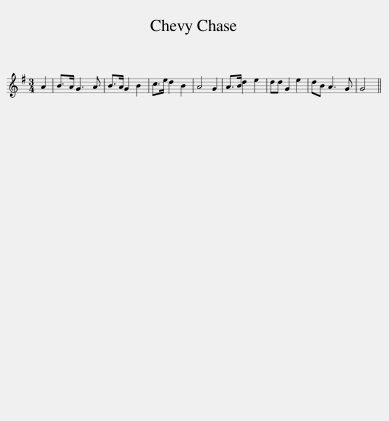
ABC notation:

X:1
L:1/8
M:3/4
I:linebreak $
K:G
V:1 treble
V:1
 A2 | B>A G3 A | B>A G2 B2 | c>e d2 B2 | A4 G2 | %5
 A>B d2 e2 | dd G2 e2 | dB A3 G | G4 || %9
